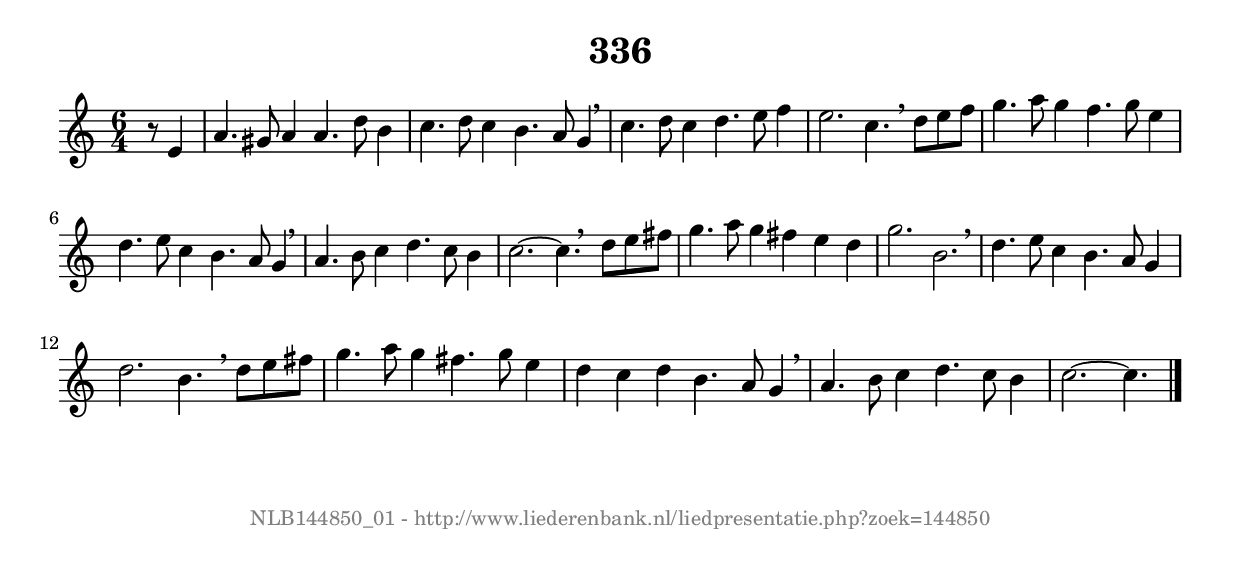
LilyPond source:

%
% produced by wce2krn 1.64 (7 June 2014)
%
\version"2.16"
#(append! paper-alist '(("long" . (cons (* 210 mm) (* 2000 mm)))))
#(set-default-paper-size "long")
sb = {\breathe}
mBreak = {\breathe }
bBreak = {\breathe }
x = {\once\override NoteHead #'style = #'cross }
gl=\glissando
itime={\override Staff.TimeSignature #'stencil = ##f }
ficta = {\once\set suggestAccidentals = ##t}
fine = {\once\override Score.RehearsalMark #'self-alignment-X = #1 \mark \markup {\italic{Fine}}}
dc = {\once\override Score.RehearsalMark #'self-alignment-X = #1 \mark \markup {\italic{D.C.}}}
dcf = {\once\override Score.RehearsalMark #'self-alignment-X = #1 \mark \markup {\italic{D.C. al Fine}}}
dcc = {\once\override Score.RehearsalMark #'self-alignment-X = #1 \mark \markup {\italic{D.C. al Coda}}}
ds = {\once\override Score.RehearsalMark #'self-alignment-X = #1 \mark \markup {\italic{D.S.}}}
dsf = {\once\override Score.RehearsalMark #'self-alignment-X = #1 \mark \markup {\italic{D.S. al Fine}}}
dsc = {\once\override Score.RehearsalMark #'self-alignment-X = #1 \mark \markup {\italic{D.S. al Coda}}}
pv = {\set Score.repeatCommands = #'((volta "1"))}
sv = {\set Score.repeatCommands = #'((volta "2"))}
tv = {\set Score.repeatCommands = #'((volta "3"))}
qv = {\set Score.repeatCommands = #'((volta "4"))}
xv = {\set Score.repeatCommands = #'((volta #f))}
\header{ tagline = ""
title = "336"
}
\score {{
\key c \major
\relative g'
{
\set melismaBusyProperties = #'()
\partial 32*12
\time 6/4
\tempo 4=120
\override Score.MetronomeMark #'transparent = ##t
\override Score.RehearsalMark #'break-visibility = #(vector #t #t #f)
r8 e4 a4. gis8 a4 a4. d8 b4 c4. d8 c4 b4. a8 g4 \sb c4. d8 c4 d4. e8 f4 e2. c4. \mBreak
d8 e f g4. a8 g4 f4. g8 e4 d4. e8 c4 b4. a8 g4 \sb a4. b8 c4 d4. c8 b4 c2.~ c4. \bar ":|:" \bBreak
d8 e fis g4. a8 g4 fis e d g2. b,2. \sb d4. e8 c4 b4. a8 g4 d'2. b4. \mBreak
d8 e fis g4. a8 g4 fis4. g8 e4 d c d b4. a8 g4 \sb a4. b8 c4 d4. c8 b4 c2.~ c4. \bar "|."
 }}
 \midi { }
 \layout {
            indent = 0.0\cm
}
}
\markup { \vspace #0 } \markup { \with-color #grey \fill-line { \center-column { \smaller "NLB144850_01 - http://www.liederenbank.nl/liedpresentatie.php?zoek=144850" } } }
